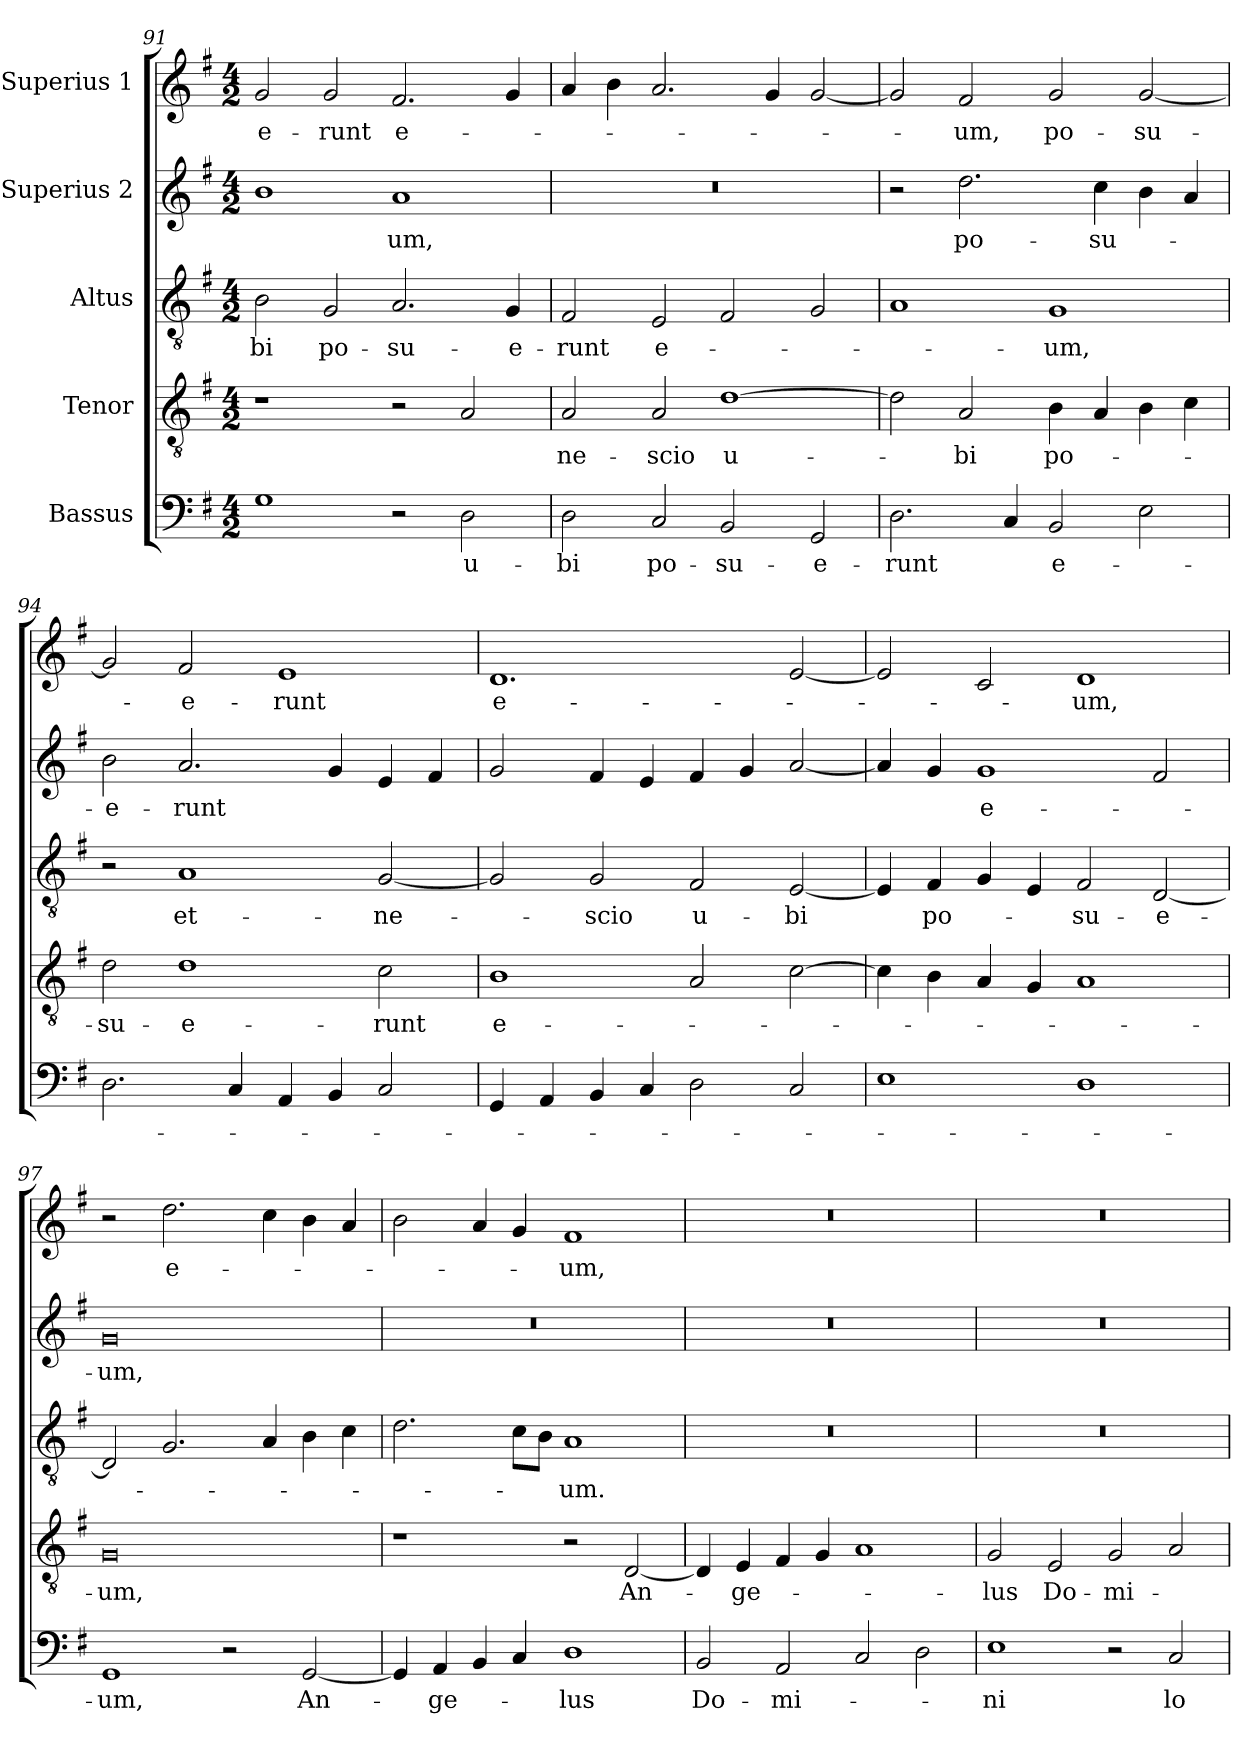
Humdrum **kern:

**kern	**text	**kern	**text	**kern	**text	**kern	**text	**kern	**text
*part5	*part5	*part4	*part4	*part3	*part3	*part2	*part2	*part1	*part1
*staff5	*staff5	*staff4	*staff4	*staff3	*staff3	*staff2	*staff2	*staff1	*staff1
*I"Bassus	*	*I"Tenor	*	*I"Altus	*	*I"Superius 2	*	*I"Superius 1	*
*clefF4	*	*clefGv2	*	*clefGv2	*	*clefG2	*	*clefG2	*
*k[f#]	*	*k[f#]	*	*k[f#]	*	*k[f#]	*	*k[f#]	*
*M4/2	*	*M4/2	*	*M4/2	*	*M4/2	*	*M4/2	*
=91	=91	=91	=91	=91	=91	=91	=91	=91	=91
1G\	.	1r	.	2B\	-bi	1b\	.	2g/	-e-
.	.	.	.	2G/	po-	.	.	2g/	-runt
2r	.	2r	.	2.A/	-su-	1a/	-um,	2.f#/	e-
2D\	u-	2A/	.	.	.	.	.	.	.
.	.	.	.	4G/	-e-	.	.	4g/	.
=92	=92	=92	=92	=92	=92	=92	=92	=92	=92
2D\	-bi	2A/	ne-	2F#/	-runt	0r	.	4a/	.
.	.	.	.	.	.	.	.	4b\	.
2C/	po-	2A/	-scio	2E/	e-	.	.	2.a/	.
2BB/	-su-	[1d\	u-	2F#/	.	.	.	.	.
.	.	.	.	.	.	.	.	4g/	.
2GG/	-e-	.	.	2G/	.	.	.	[2g/	.
=93	=93	=93	=93	=93	=93	=93	=93	=93	=93
2.D\	-runt	2d\]	.	1A/	.	2r	.	2g/]	.
.	.	2A/	-bi	.	.	2.dd\	po-	2f#/	-um,
4C/	.	.	.	.	.	.	.	.	.
2BB/	e-	4B\	po-	1G/	-um,	.	.	2g/	po-
.	.	4A/	.	.	.	4cc\	-su-	.	.
2E\	.	4B\	.	.	.	4b\	.	[2g/	-su-
.	.	4c\	.	.	.	4a/	.	.	.
=94	=94	=94	=94	=94	=94	=94	=94	=94	=94
2.D\	.	2d\	-su-	2r	.	2b\	-e-	2g/]	.
.	.	1d\	-e-	1A/	et-	2.a/	-runt	2f#/	-e-
4C/	.	.	.	.	.	.	.	.	.
4AA/	.	.	.	.	.	.	.	1e/	-runt
4BB/	.	.	.	.	.	4g/	.	.	.
2C/	.	2c\	-runt	[2G/	ne-	4e/	.	.	.
.	.	.	.	.	.	4f#/	.	.	.
=95	=95	=95	=95	=95	=95	=95	=95	=95	=95
4GG/	.	1B\	e-	2G/]	.	2g/	.	1.d/	e-
4AA/	.	.	.	.	.	.	.	.	.
4BB/	.	.	.	2G/	-scio	4f#/	.	.	.
4C/	.	.	.	.	.	4e/	.	.	.
2D\	.	2A/	.	2F#/	u-	4f#/	.	.	.
.	.	.	.	.	.	4g/	.	.	.
2C/	.	[2c\	.	[2E/	-bi	[2a/	.	[2e/	.
=96	=96	=96	=96	=96	=96	=96	=96	=96	=96
1E\	.	4c\]	.	4E/]	.	4a/]	.	2e/]	.
.	.	4B\	.	4F#/	po-	4g/	.	.	.
.	.	4A/	.	4G/	.	1g/	e-	2c/	.
.	.	4G/	.	4E/	.	.	.	.	.
1D\	.	1A/	.	2F#/	-su-	.	.	1d/	-um,
.	.	.	.	[2D/	-e-	2f#/	.	.	.
=97	=97	=97	=97	=97	=97	=97	=97	=97	=97
1GG/	-um,	0G/	-um,	2D/]	.	0g/	-um,	2r	.
.	.	.	.	2.G/	.	.	.	2.dd\	e-
2r	.	.	.	.	.	.	.	.	.
.	.	.	.	4A/	.	.	.	4cc\	.
[2GG/	An-	.	.	4B\	.	.	.	4b\	.
.	.	.	.	4c\	.	.	.	4a/	.
=98	=98	=98	=98	=98	=98	=98	=98	=98	=98
4GG/]	.	1r	.	2.d\	.	0r	.	2b\	.
4AA/	-ge-	.	.	.	.	.	.	.	.
4BB/	.	.	.	.	.	.	.	4a/	.
4C/	.	.	.	8c\L	.	.	.	4g/	.
.	.	.	.	8B\J	.	.	.	.	.
1D\	-lus	2r	.	1A/	-um.	.	.	1f#/	-um,
.	.	[2D/	An-	.	.	.	.	.	.
=99	=99	=99	=99	=99	=99	=99	=99	=99	=99
2BB/	Do-	4D/]	.	0r	.	0r	.	0r	.
.	.	4E/	-ge-	.	.	.	.	.	.
2AA/	-mi-	4F#/	.	.	.	.	.	.	.
.	.	4G/	.	.	.	.	.	.	.
2C/	.	1A/	.	.	.	.	.	.	.
2D\	.	.	.	.	.	.	.	.	.
=100	=100	=100	=100	=100	=100	=100	=100	=100	=100
1E\	-ni	2G/	-lus	0r	.	0r	.	0r	.
.	.	2E/	Do-	.	.	.	.	.	.
2r	.	2G/	-mi-	.	.	.	.	.	.
2C/	lo-	2A/	.	.	.	.	.	.	.
=	=	=	=	=	=	=	=	=	=
*-	*-	*-	*-	*-	*-	*-	*-	*-	*-
